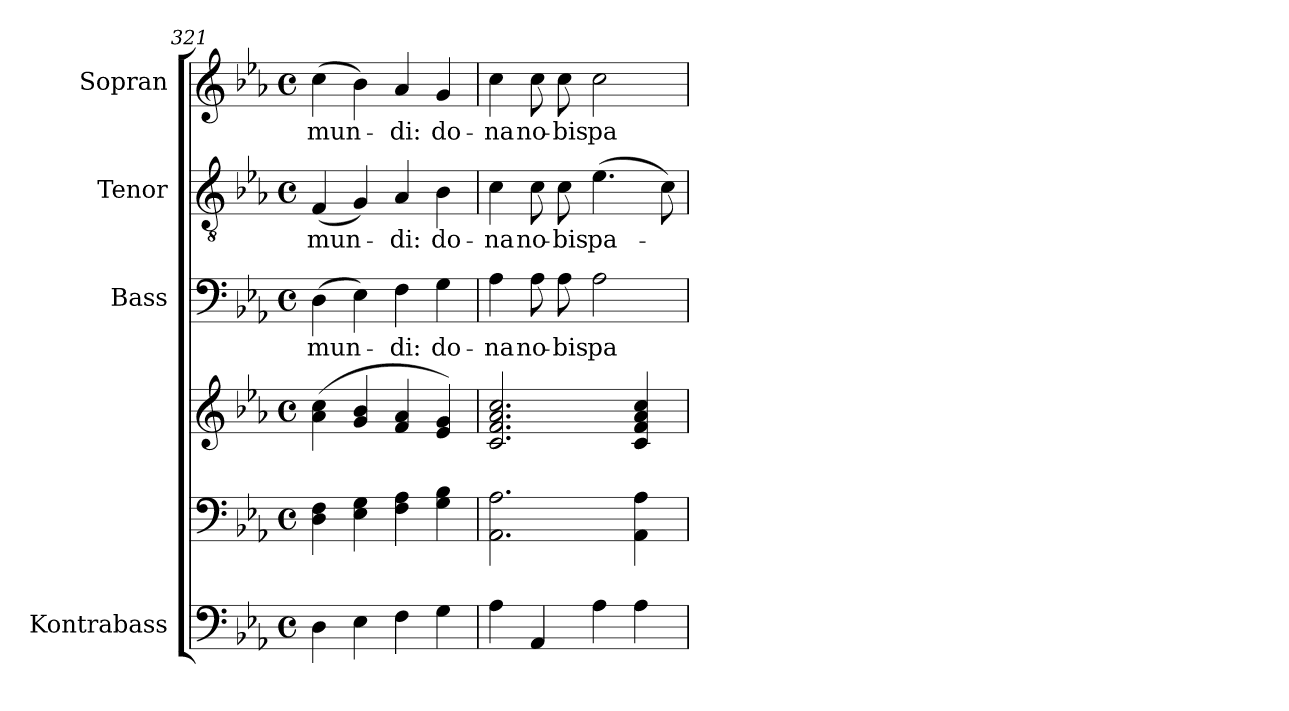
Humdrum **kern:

**kern	**kern	**kern	**kern	**text	**kern	**text	**kern	**text
*part5	*part4	*part4	*part3	*part3	*part2	*part2	*part1	*part1
*staff6	*staff5	*staff4	*staff3	*staff3	*staff2	*staff2	*staff1	*staff1
*I"Kontrabass	*	*	*I"Bass	*	*I"Tenor	*	*I"Sopran	*
*I'Kb.	*	*	*I'B.	*	*I'T.	*	*I'S.	*
*clefF4	*clefF4	*clefG2	*clefF4	*	*clefGv2	*	*clefG2	*
*ITrd7c12	*	*	*	*	*	*	*	*
*k[b-e-a-]	*k[b-e-a-]	*k[b-e-a-]	*k[b-e-a-]	*	*k[b-e-a-]	*	*k[b-e-a-]	*
*E-:	*E-:	*E-:	*E-:	*	*E-:	*	*E-:	*
*M4/4	*M4/4	*M4/4	*M4/4	*	*M4/4	*	*M4/4	*
*met(c)	*met(c)	*met(c)	*met(c)	*	*met(c)	*	*met(c)	*
=321	=321	=321	=321	=321	=321	=321	=321	=321
!	!	!	!	!LO:LY:b	!	!LO:LY:b	!	!LO:LY:b
4DD\	4D\ 4F\	(>4a-\ 4cc\	(>4D\	mun-	(<4F/	mun-	(>4cc\	mun-
4EE-\	4E-\ 4G\	4g/ 4b-/	4E-\)	.	4G/)	.	4b-\)	.
!	!	!	!	!LO:LY:b	!	!LO:LY:b	!	!LO:LY:b
4FF\	4F\ 4A-\	4f/ 4a-/	4F\	-di:	4A-/	-di:	4a-/	-di:
!	!	!	!	!LO:LY:b	!	!LO:LY:b	!	!LO:LY:b
4GG\	4G\ 4B-\	4e-/ 4g/)	4G\	do-	4B-\	do-	4g/	do-
!!LO:PB:g=z
=322	=322	=322	=322	=322	=322	=322	=322	=322
!	!	!	!	!LO:LY:b	!	!LO:LY:b	!	!LO:LY:b
4AA-\	2.AA-\ 2.A-\	2.c/ 2.f/ 2.a-/ 2.cc/	4A-\	-na	4c\	-na	4cc\	-na
!	!	!	!	!LO:LY:b	!	!LO:LY:b	!	!LO:LY:b
4AAA-/	.	.	8A-\	no-	8c\	no-	8cc\	no-
!	!	!	!	!LO:LY:b	!	!LO:LY:b	!	!LO:LY:b
.	.	.	8A-\	-bis	8c\	-bis	8cc\	-bis
!	!	!	!	!LO:LY:b	!	!LO:LY:b	!	!LO:LY:b
4AA-\	.	.	2A-\	pa-	(>4.e-\	pa-	2cc\	pa-
4AA-\	4AA-\ 4A-\	4c/ 4f/ 4a-/ 4cc/	.	.	.	.	.	.
.	.	.	.	.	8c\)	.	.	.
=	=	=	=	=	=	=	=	=
*-	*-	*-	*-	*-	*-	*-	*-	*-
